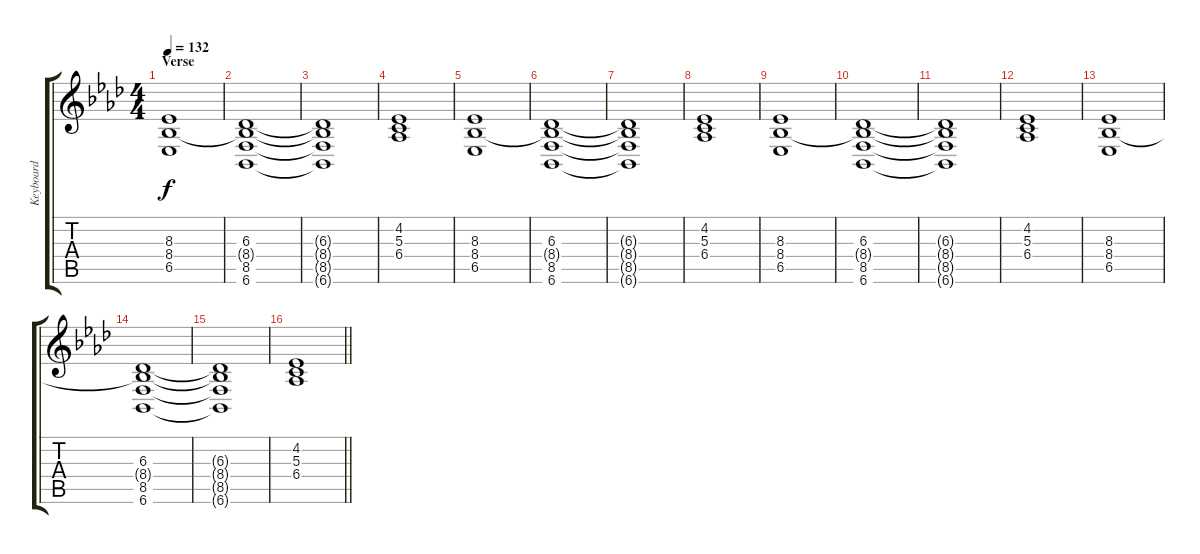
\track ("Keyboard" "Keyboard") {instrument pad2warm}
\staff {score tabs}
\tuning (E4 B3 G3 D3 A2 E2) {hide}
\ts (4 4)
\section ("" "Verse")
\tempo 132
\clef g2
\ks ab
(8.3 8.4 6.5).1{dy f} |
(6.3 8.4{t} 8.5 6.6).1 |
(6.3{t} 8.4{t} 8.5{t} 6.6{t}).1 |
(4.2 5.3 6.4).1 |
(8.3 8.4 6.5).1 |
(6.3 8.4{t} 8.5 6.6).1 |
(6.3{t} 8.4{t} 8.5{t} 6.6{t}).1 |
(4.2 5.3 6.4).1 |
(8.3 8.4 6.5).1 |
(6.3 8.4{t} 8.5 6.6).1 |
(6.3{t} 8.4{t} 8.5{t} 6.6{t}).1 |
(4.2 5.3 6.4).1 |
(8.3 8.4 6.5).1 |
(6.3 8.4{t} 8.5 6.6).1 |
(6.3{t} 8.4{t} 8.5{t} 6.6{t}).1 |
\barLineRight lightlight
(4.2 5.3 6.4).1
